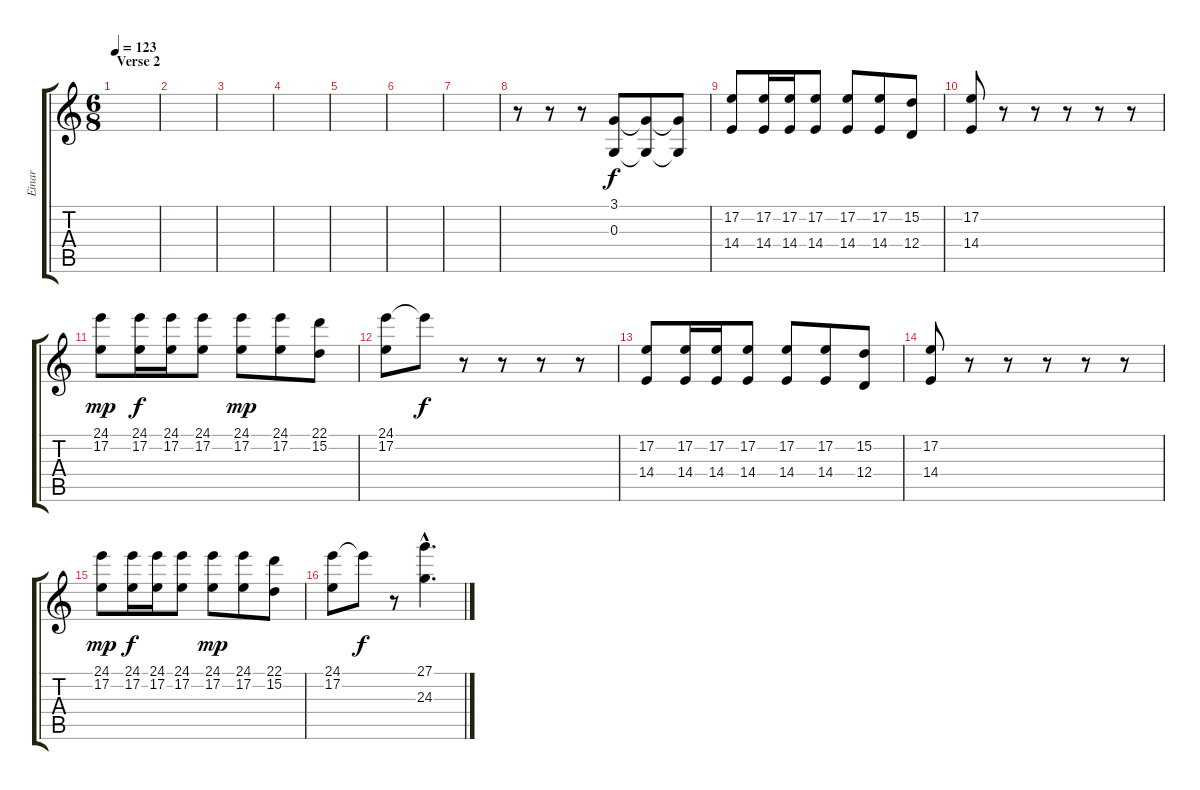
\track ("Einar" "Einar") {instrument stringensemble1}
\staff {score tabs}
\tuning (E4 B3 G3 D3 A2 E2) {hide}
\ts (6 8)
\section ("" "Verse 2")
\tempo 123
\clef g2
\ks c
|
|
|
|
|
|
|
r.8{instrument stringensemble1} r.8{instrument stringensemble1} r.8{instrument stringensemble1} (3.1 0.3).8{instrument stringensemble1} (3.1{t} 0.3{t}).8 (3.1{t} 0.3{t}).8 |
(17.2 14.4).8 (17.2 14.4).16 (17.2 14.4).16 (17.2 14.4).8 (17.2 14.4).8 (17.2 14.4).8 (15.2 12.4).8 |
(17.2 14.4).8 r.8 r.8 r.8 r.8 r.8 |
(24.1 17.2).8{dy mp} (24.1 17.2).16{dy f} (24.1 17.2).16 (24.1 17.2).8 (24.1 17.2).8{dy mp} (24.1 17.2).8 (22.1 15.2).8 |
(24.1 17.2).8 24.1{t}.8{dy f} r.8 r.8 r.8 r.8 |
(17.2 14.4).8 (17.2 14.4).16 (17.2 14.4).16 (17.2 14.4).8 (17.2 14.4).8 (17.2 14.4).8 (15.2 12.4).8 |
(17.2 14.4).8 r.8 r.8 r.8 r.8 r.8 |
(24.1 17.2).8{dy mp} (24.1 17.2).16{dy f} (24.1 17.2).16 (24.1 17.2).8 (24.1 17.2).8{dy mp} (24.1 17.2).8 (22.1 15.2).8 |
(24.1 17.2).8 24.1{t}.8{dy f} r.8 (27.1{hac} 24.3{hac}).4{d}
